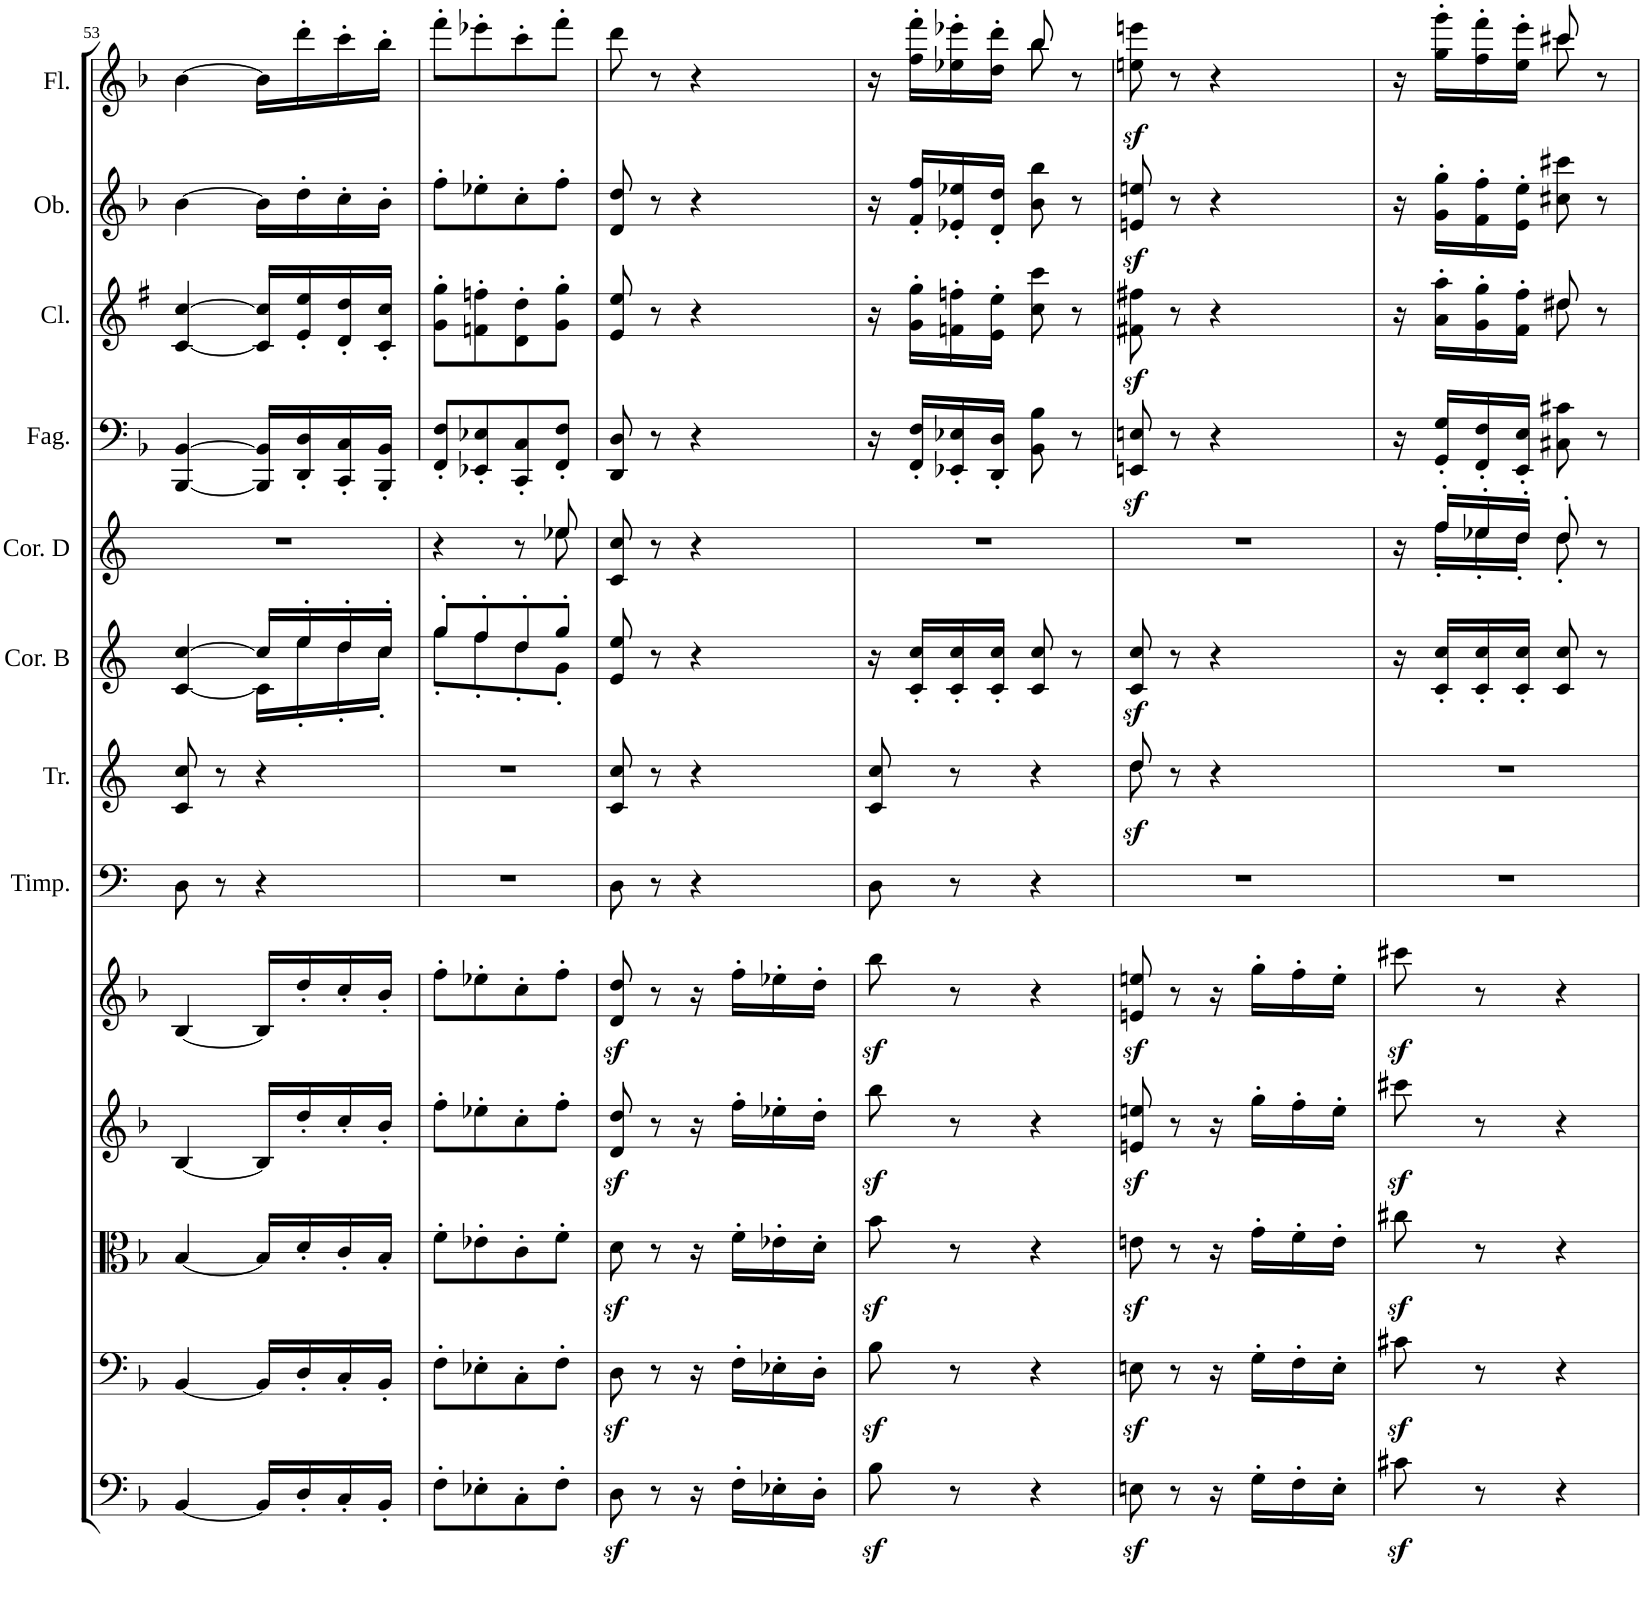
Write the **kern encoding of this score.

**kern	**kern	**kern	**kern	**kern	**kern	**kern	**dynam	**kern	**kern	**kern	**kern	**kern	**kern
*part13	*part12	*part11	*part10	*part9	*part8	*part7	*part7	*part6	*part5	*part4	*part3	*part2	*part1
*staff13	*staff12	*staff11	*staff10	*staff9	*staff8	*staff7	*staff7	*staff6	*staff5	*staff4	*staff3	*staff2	*staff1
*I"Basso	*I"Violoncello	*I"Viola	*I"Violino II	*I"Violino I	*I"Timpani in D–A	*I"Trombe in D	*	*I"Corni in B basso	*I"Corni in D	*I"Fagotti	*I"Clarinetti in B	*I"Oboi	*I"Flauti
*	*	*	*	*	*I'Timp.	*I'Tr.	*	*I'Cor. B	*I'Cor. D	*I'Fag.	*I'Cl.	*I'Ob.	*I'Fl.
!!LO:PB:g=z
*clefF4	*clefF4	*clefC3	*clefG2	*clefG2	*clefF4	*clefG2	*	*clefG2	*clefG2	*clefF4	*clefG2	*clefG2	*clefG2
*Trd7c12	*	*	*	*	*	*Trd-1c-2	*	*Trd8c14	*Trd6c10	*	*Trd1c2	*	*
*k[b-]	*k[b-]	*k[b-]	*k[b-]	*k[b-]	*k[]	*k[]	*	*k[]	*k[]	*k[b-]	*k[f#]	*k[b-]	*k[b-]
*M2/4	*M2/4	*M2/4	*M2/4	*M2/4	*M2/4	*M2/4	*	*M2/4	*M2/4	*M2/4	*M2/4	*M2/4	*M2/4
=53	=53	=53	=53	=53	=53	=53	=53	=53	=53	=53	=53	=53	=53
*	*	*	*	*	*	*	*	*^	*	*	*	*	*
[4BB-/	[4BB-/	[4B-/	[4B-/	[4B-/	8D\	8c/ 8cc/	.	[<4c/ [4cc/	4ryy	2r	[4BBB-/ [4BB-/	[4c/ [4cc/	[4b-\	[4b-\
.	.	.	.	.	8r	8r	.	.	.	.	.	.	.	.
16BB-/LL]	16BB-/LL]	16B-/LL]	16B-/LL]	16B-/LL]	4r	4r	.	16cc/LL]	16c\LL]	.	16BBB-/] 16BB-/]LL	16c/] 16cc/]LL	16b-\LL]	16b-\LL]
16D'/	16D'/	16d'/	16dd'/	16dd'/	.	.	.	16ee'/	16ee'\	.	16DD/' 16D/'	16e/' 16ee/'	16dd'\	16ddd'\
16C'/	16C'/	16c'/	16cc'/	16cc'/	.	.	.	16dd'/	16dd'\	.	16CC/' 16C/'	16d/' 16dd/'	16cc'\	16ccc'\
16BB-'/JJ	16BB-'/JJ	16B-'/JJ	16b-'/JJ	16b-'/JJ	.	.	.	16cc'/JJ	16cc'\JJ	.	16BBB-/' 16BB-/'JJ	16c/' 16cc/'JJ	16b-'\JJ	16bb-'\JJ
=54	=54	=54	=54	=54	=54	=54	=54	=54	=54	=54	=54	=54	=54	=54
*	*	*	*	*	*	*	*	*	*	*^	*	*	*	*
8F'\L	8F'\L	8f'\L	8ff'\L	8ff'\L	2r	2r	.	8gg'/L	8gg'\L	4r	4.ryy	8FF/' 8F/'L	8g\' 8gg\'L	8ff'\L	8fff'\L
8E-X'\	8E-X'\	8e-X'\	8ee-X'\	8ee-X'\	.	.	.	8ff'/	8ff'\	.	.	8EE-X/' 8E-X/'	8fn\' 8ffn\'	8ee-X'\	8eee-X'\
8C'\	8C'\	8c'\	8cc'\	8cc'\	.	.	.	8dd'/	8dd'\	8r	.	8CC/' 8C/'	8d\' 8dd\'	8cc'\	8ccc'\
8F'\J	8F'\J	8f'\J	8ff'\J	8ff'\J	.	.	.	8gg'/J	8g'\J	8ee-X/	8ee-\	8FF/' 8F/'J	8g\' 8gg\'J	8ff'\J	8fff'\J
*	*	*	*	*	*	*	*	*v	*v	*	*	*	*	*	*
*	*	*	*	*	*	*	*	*	*v	*v	*	*	*	*
=55	=55	=55	=55	=55	=55	=55	=55	=55	=55	=55	=55	=55	=55
8Dz<^\	8Dz<^\	8dz<^\	8d/z<^ 8dd/z<^	8d/z<^ 8dd/z<^	8D\	8c/ 8cc/	.	8e/ 8ee/	8c/ 8cc/	8DD/ 8D/	8e/ 8ee/	8d/ 8dd/	8ddd\
8r	8r	8r	8r	8r	8r	8r	.	8r	8r	8r	8r	8r	8r
16r	16r	16r	16r	16r	4r	4r	.	4r	4r	4r	4r	4r	4r
16F'\LL	16F'\LL	16f'\LL	16ff'\LL	16ff'\LL	.	.	.	.	.	.	.	.	.
16E-X'\	16E-X'\	16e-X'\	16ee-X'\	16ee-X'\	.	.	.	.	.	.	.	.	.
16D'\JJ	16D'\JJ	16d'\JJ	16dd'\JJ	16dd'\JJ	.	.	.	.	.	.	.	.	.
=56	=56	=56	=56	=56	=56	=56	=56	=56	=56	=56	=56	=56	=56
*	*	*	*	*	*	*	*	*	*	*	*	*	*^
8B-z<^\	8B-z<^\	8b-z<^\	8bb-z<^\	8bb-z<^\	8D\	8c/ 8cc/	.	16r	2r	16r	16r	16r	16r	4ryy
.	.	.	.	.	.	.	.	16c/' 16cc/'LL	.	16FF/' 16F/'LL	16g\' 16gg\'LL	16f/' 16ff/'LL	16ff\'> 16fff\'>LL	.
8r	8r	8r	8r	8r	8r	8r	.	16c/' 16cc/'	.	16EE-X/' 16E-X/'	16fn\' 16ffn\'	16e-X/' 16ee-X/'	16ee-X\'> 16eee-X\'>	.
.	.	.	.	.	.	.	.	16c/' 16cc/'JJ	.	16DD/' 16D/'JJ	16e\' 16ee\'JJ	16d/' 16dd/'JJ	16dd\'> 16ddd\'>JJ	.
4r	4r	4r	4r	4r	4r	4r	.	8c/ 8cc/	.	8BB-\ 8B-\	8cc\ 8ccc\	8b-\ 8bb-\	8bb-/	8bb-\
.	.	.	.	.	.	.	.	8r	.	8r	8r	8r	8r	8ryy
=57	=57	=57	=57	=57	=57	=57	=57	=57	=57	=57	=57	=57	=57	=57
*	*	*	*	*	*	*^	*	*	*	*	*	*	*	*
!	!	!	!	!	!	!	!	!LO:DY:b	!	!	!	!	!	!	!
*	*	*	*	*	*	*	*	*	*	*	*	*	*	*v	*v
8Enz<^\	8Enz<^\	8enz<^\	8en/z<^ 8een/z<^	8en/z<^ 8een/z<^	2r	8dd^/	8dd\	sf	8c/z<^ 8cc/z<^	2r	8EEn/z<^ 8En/z<^	8f#X\z<^ 8ff#X\z<^	8en/z<^ 8een/z<^	8een\z<^ 8eeen\z<^
8r	8r	8r	8r	8r	.	8r	4.ryy	.	8r	.	8r	8r	8r	8r
16r	16r	16r	16r	16r	.	4r	.	.	4r	.	4r	4r	4r	4r
16G'\LL	16G'\LL	16g'\LL	16gg'\LL	16gg'\LL	.	.	.	.	.	.	.	.	.	.
16F'\	16F'\	16f'\	16ff'\	16ff'\	.	.	.	.	.	.	.	.	.	.
16E'\JJ	16E'\JJ	16e'\JJ	16ee'\JJ	16ee'\JJ	.	.	.	.	.	.	.	.	.	.
*	*	*	*	*	*	*v	*v	*	*	*	*	*	*	*
=58	=58	=58	=58	=58	=58	=58	=58	=58	=58	=58	=58	=58	=58
*	*	*	*	*	*	*	*	*	*^	*	*^	*	*^
8c#Xz<^\	8c#Xz<^\	8cc#Xz<^\	8ccc#Xz<^\	8ccc#Xz<^\	2r	2r	.	16r	16r	16ryy	16r	16r	4ryy	16r	16r	4ryy
.	.	.	.	.	.	.	.	16c/' 16cc/'LL	16ff'/LL	16ff'\LL	16GG/' 16G/'LL	16a\'> 16aa\'>LL	.	16g\' 16gg\'LL	16gg\'> 16ggg\'>LL	.
8r	8r	8r	8r	8r	.	.	.	16c/' 16cc/'	16ee-X'/	16ee-'\	16FF/' 16F/'	16g\'> 16gg\'>	.	16f\' 16ff\'	16ff\'> 16fff\'>	.
.	.	.	.	.	.	.	.	16c/' 16cc/'JJ	16dd'/JJ	16dd'\JJ	16EE/' 16E/'JJ	16f#\'> 16ff#\'>JJ	.	16e\' 16ee\'JJ	16ee\'> 16eee\'>JJ	.
4r	4r	4r	4r	4r	.	.	.	8c/ 8cc/	8dd'/	8dd'\	8C#X\ 8c#X\	8dd#X/	8dd#\	8cc#X\ 8ccc#X\	8ccc#X/	8ccc#\
.	.	.	.	.	.	.	.	8r	8r	8ryy	8r	8r	8ryy	8r	8r	8ryy
*	*	*	*	*	*	*	*	*	*v	*v	*	*v	*v	*	*v	*v
=	=	=	=	=	=	=	=	=	=	=	=	=	=
*-	*-	*-	*-	*-	*-	*-	*-	*-	*-	*-	*-	*-	*-
